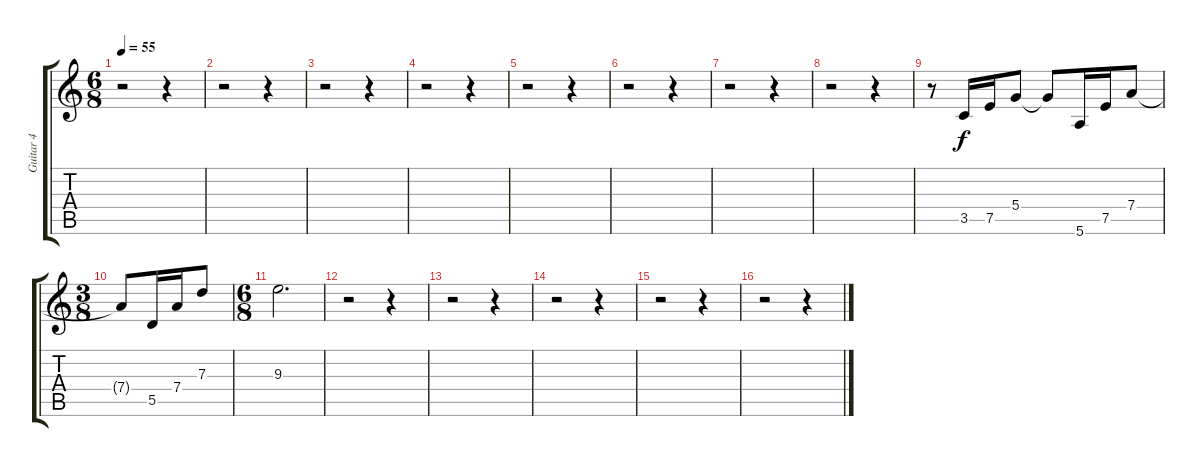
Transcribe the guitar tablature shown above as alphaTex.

\track ("Guitar 4" "Guitar 4") {instrument distortionguitar}
\staff {score tabs}
\tuning (E4 B3 G3 D3 A2 E2) {hide}
\ts (6 8)
\tempo 55
\clef g2
\ks c
r.2{dy f} r.4 |
r.2 r.4 |
r.2 r.4 |
r.2 r.4 |
r.2 r.4 |
r.2 r.4 |
r.2 r.4 |
r.2 r.4 |
r.8 3.5.16 7.5.16 5.4.8 5.4{t}.8 5.6.16 7.5.16 7.4.8 |
\ts (3 8)
7.4{t}.8 5.5.16 7.4.16 7.3.8 |
\ts (6 8)
9.3.2{d} |
r.2 r.4 |
r.2 r.4 |
r.2 r.4 |
r.2 r.4 |
r.2 r.4
